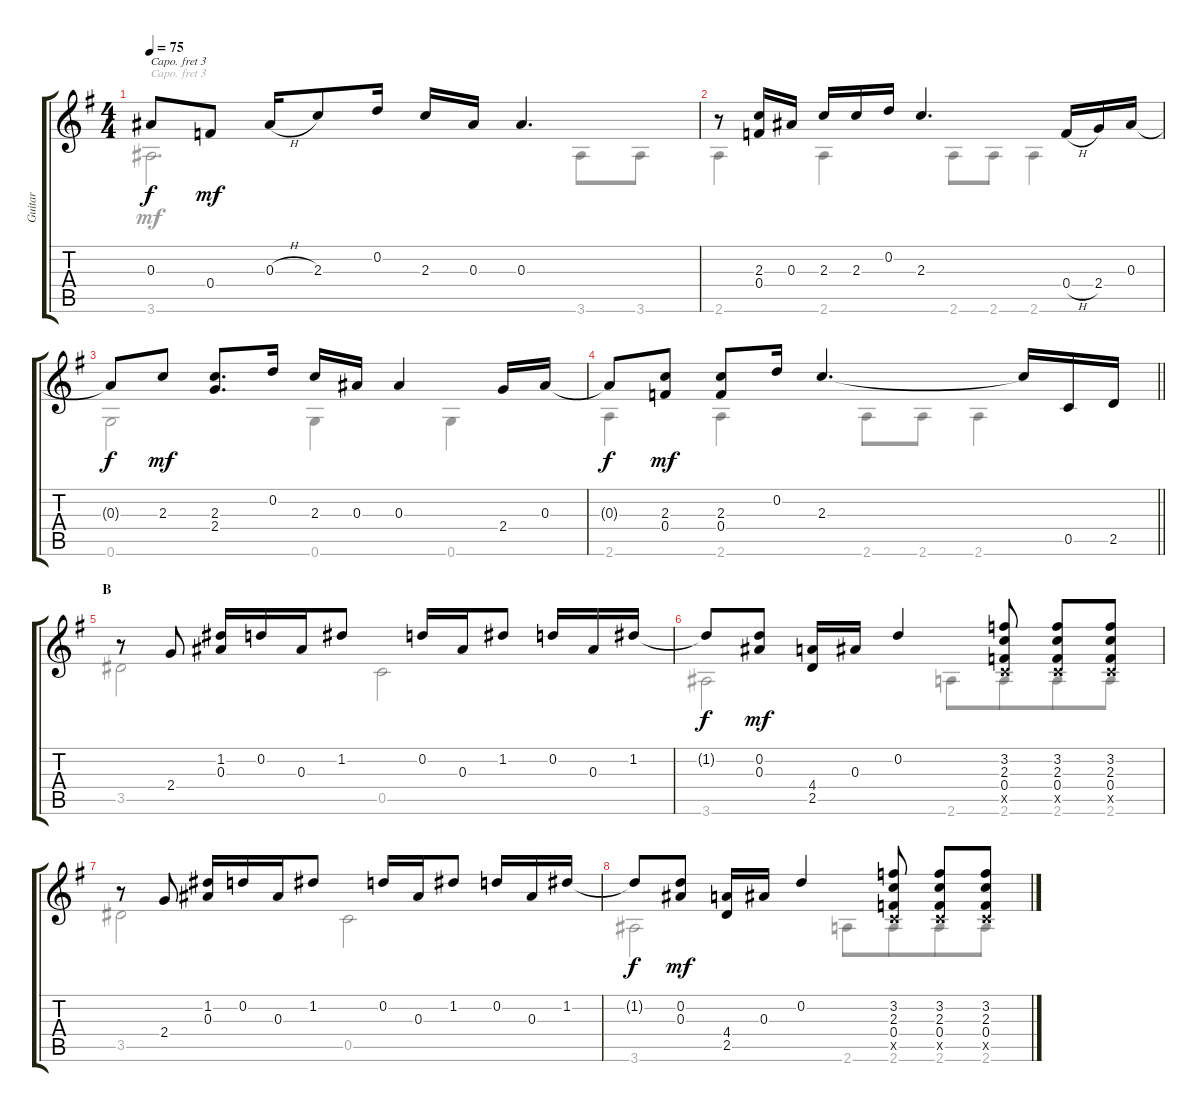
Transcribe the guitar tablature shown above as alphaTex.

\track ("Guitar" "Guitar") {instrument acousticguitarsteel}
\staff {score tabs}
\capo 3
\tuning (E4 B3 G3 D3 A2 E2) {hide}
\voice
\ts (4 4)
\tempo 75
\clef g2
\ks g
0.3{t}.8{dy f} 0.4.8{dy mf} 0.3{h}.16 2.3.8 0.2.16 2.3.16 0.3.16 0.3.4{d} |
r.8 (2.3 0.4).16 0.3.16 2.3.16 2.3.16 0.2.16 2.3.4{d} 0.4{h}.16 2.4.16 0.3.16 |
0.3{t}.8{dy f} 2.3.8{dy mf} (2.3 2.4).8{d} 0.2.16 2.3.16 0.3.16 0.3.4 2.4.16 0.3.16 |
\barLineRight lightlight
0.3{t}.8{dy f} (2.3 0.4).8{dy mf} (2.3 0.4).8 0.2.16 2.3.4{d} 2.3{t}.16 0.5.16 2.5.16 |
\section ("" "B")
r.8 2.4.8 (1.2 0.3).16 0.2.16 0.3.16 1.2.8 0.2.16 0.3.16 1.2.8 0.2.16 0.3.16 1.2.16 |
1.2{t}.8{dy f} (0.2 0.3).8{dy mf} (4.4 2.5).16 0.3.16 0.2.4 (3.2 2.3 0.4 0.5{x}).8 (3.2 2.3 0.4 0.5{x}).8 (3.2 2.3 0.4 0.5{x}).8 |
r.8 2.4.8 (1.2 0.3).16 0.2.16 0.3.16 1.2.8 0.2.16 0.3.16 1.2.8 0.2.16 0.3.16 1.2.16 |
1.2{t}.8{dy f} (0.2 0.3).8{dy mf} (4.4 2.5).16 0.3.16 0.2.4 (3.2 2.3 0.4 0.5{x}).8 (3.2 2.3 0.4 0.5{x}).8 (3.2 2.3 0.4 0.5{x}).8
\voice
\clef g2
\ottava regular
\simile none
\ks g
3.6.2{d dy mf} 3.6.8 3.6.8 |
2.6.4 2.6.4 2.6.8 2.6.8 2.6.4 |
0.6.2 0.6.4 0.6.4 |
\barLineRight lightlight
2.6.4 2.6.4 2.6.8 2.6.8 2.6.4 |
3.5.2 0.5.2 |
3.6.2 2.6.8 2.6.8{beam merge} 2.6.8 2.6.8 |
3.5.2 0.5.2 |
3.6.2 2.6.8 2.6.8{beam merge} 2.6.8 2.6.8
